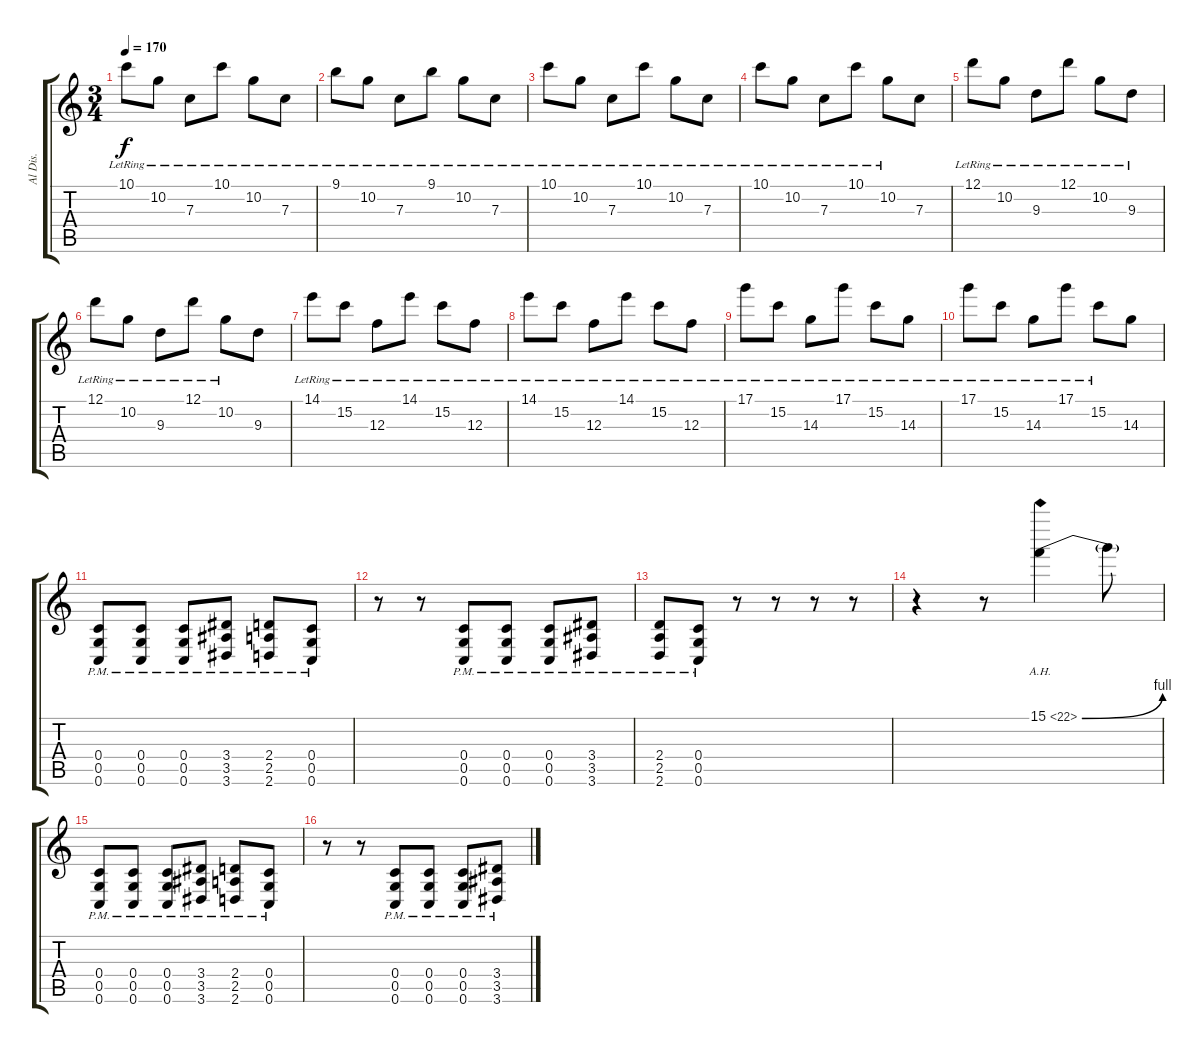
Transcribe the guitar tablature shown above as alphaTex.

\track ("Al Dis." "Al Dis.") {instrument distortionguitar}
\staff {score tabs}
\tuning (D4 A3 F3 C3 G2 C2) {hide}
\ts (3 4)
\tempo 170
\clef g2
\ks c
10.1{lr}.8{dy f} 10.2{lr}.8 7.3{lr}.8 10.1{lr}.8 10.2{lr}.8 7.3{lr}.8 |
9.1{lr}.8 10.2{lr}.8 7.3{lr}.8 9.1{lr}.8 10.2{lr}.8 7.3{lr}.8 |
10.1{lr}.8 10.2{lr}.8 7.3{lr}.8 10.1{lr}.8 10.2{lr}.8 7.3{lr}.8 |
10.1{lr}.8 10.2{lr}.8 7.3{lr}.8 10.1{lr}.8 10.2{lr}.8 7.3.8 |
12.1{lr}.8 10.2{lr}.8 9.3{lr}.8 12.1{lr}.8 10.2{lr}.8 9.3{lr}.8 |
12.1{lr}.8 10.2{lr}.8 9.3{lr}.8 12.1{lr}.8 10.2{lr}.8 9.3.8 |
14.1{lr}.8 15.2{lr}.8 12.3{lr}.8 14.1{lr}.8 15.2{lr}.8 12.3{lr}.8 |
14.1{lr}.8 15.2{lr}.8 12.3{lr}.8 14.1{lr}.8 15.2{lr}.8 12.3{lr}.8 |
17.1{lr}.8 15.2{lr}.8 14.3{lr}.8 17.1{lr}.8 15.2{lr}.8 14.3{lr}.8 |
17.1{lr}.8 15.2{lr}.8 14.3{lr}.8 17.1{lr}.8 15.2{lr}.8 14.3.8 |
(0.4{pm} 0.5{pm} 0.6{pm}).8 (0.4{pm} 0.5{pm} 0.6{pm}).8 (0.4{pm} 0.5{pm} 0.6{pm}).8 (3.4{pm} 3.5{pm} 3.6{pm}).8 (2.4{pm} 2.5{pm} 2.6{pm}).8 (0.4{pm} 0.5{pm} 0.6{pm}).8 |
r.8 r.8 (0.4{pm} 0.5{pm} 0.6{pm}).8 (0.4{pm} 0.5{pm} 0.6{pm}).8 (0.4{pm} 0.5{pm} 0.6{pm}).8 (3.4{pm} 3.5{pm} 3.6{pm}).8 |
(2.4{pm} 2.5{pm} 2.6{pm}).8 (0.4{pm} 0.5{pm} 0.6{pm}).8 r.8 r.8 r.8 r.8 |
r.4 r.8 15.1{be (bend 0 0 60 4) ah 7}.4 15.1{t}.8 |
(0.4{pm} 0.5{pm} 0.6{pm}).8 (0.4{pm} 0.5{pm} 0.6{pm}).8 (0.4{pm} 0.5{pm} 0.6{pm}).8 (3.4{pm} 3.5{pm} 3.6{pm}).8 (2.4{pm} 2.5{pm} 2.6{pm}).8 (0.4{pm} 0.5{pm} 0.6{pm}).8 |
r.8 r.8 (0.4{pm} 0.5{pm} 0.6{pm}).8 (0.4{pm} 0.5{pm} 0.6{pm}).8 (0.4{pm} 0.5{pm} 0.6{pm}).8 (3.4{pm} 3.5{pm} 3.6{pm}).8
